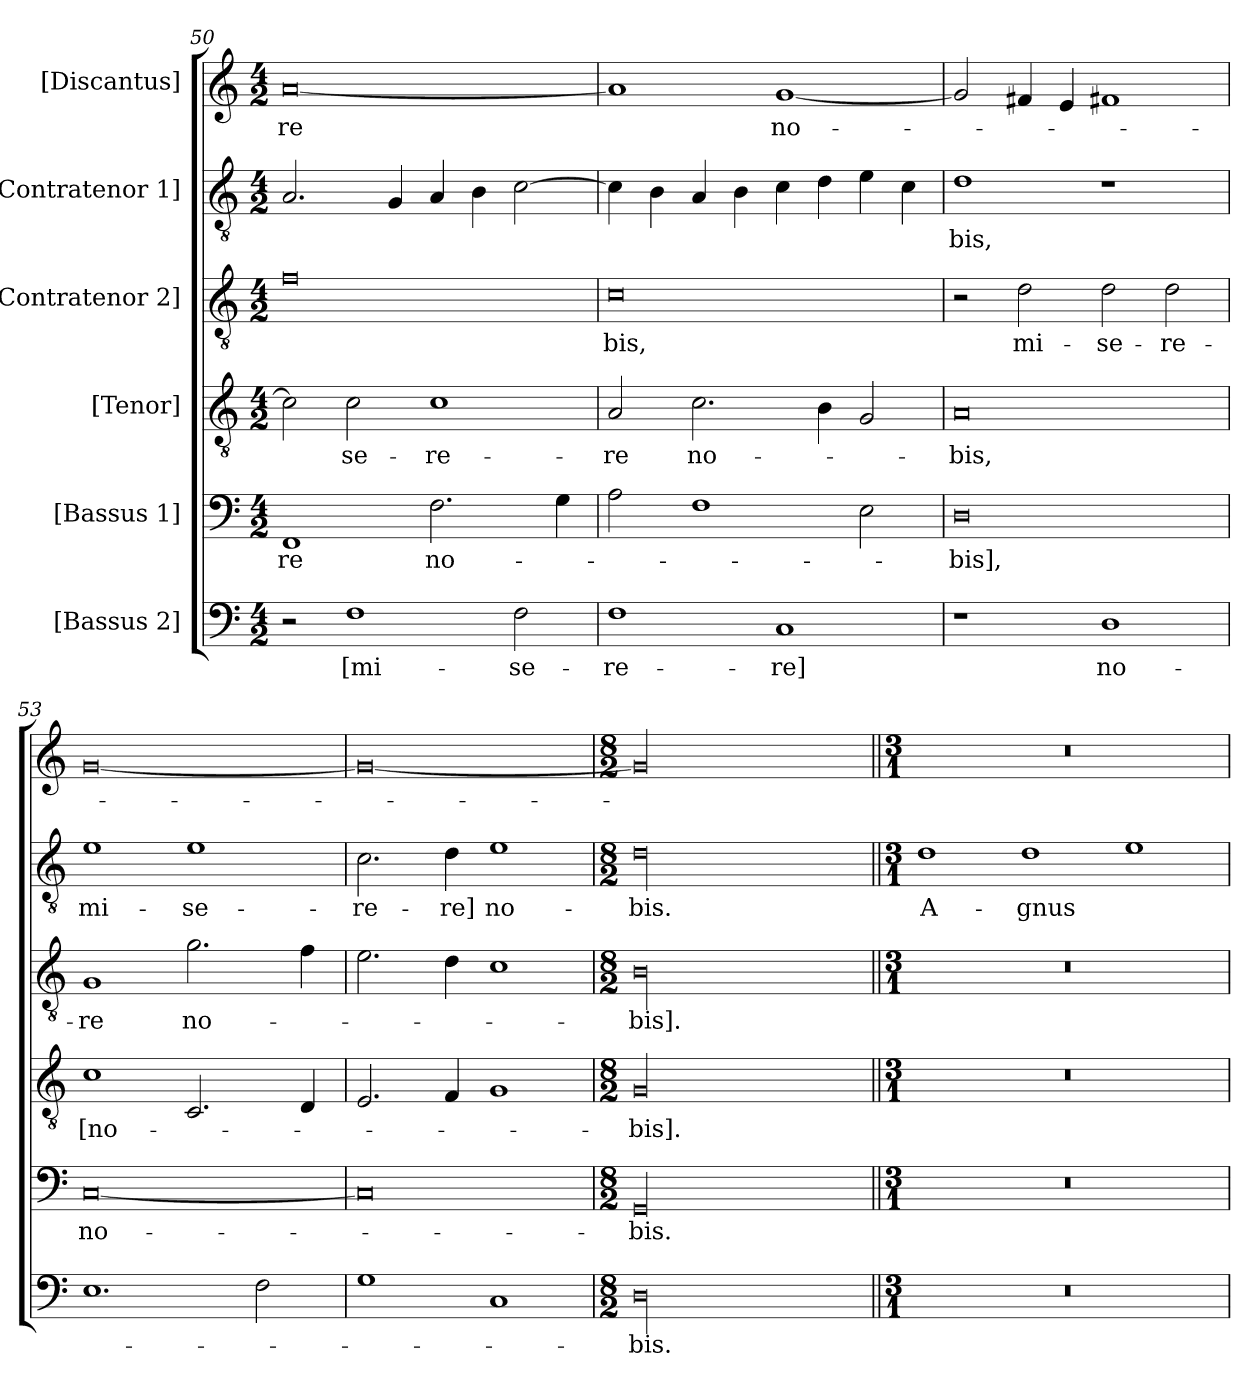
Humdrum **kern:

**kern	**text	**kern	**text	**kern	**text	**kern	**text	**kern	**text	**kern	**text
*part6	*part6	*part5	*part5	*part4	*part4	*part3	*part3	*part2	*part2	*part1	*part1
*staff6	*staff6	*staff5	*staff5	*staff4	*staff4	*staff3	*staff3	*staff2	*staff2	*staff1	*staff1
*I"[Bassus 2]	*	*I"[Bassus 1]	*	*I"[Tenor]	*	*I"[Contratenor 2]	*	*I"[Contratenor 1]	*	*I"[Discantus]	*
*clefF4	*	*clefF4	*	*clefGv2	*	*clefGv2	*	*clefGv2	*	*clefG2	*
*k[]	*	*k[]	*	*k[]	*	*k[]	*	*k[]	*	*k[]	*
*M4/2	*	*M4/2	*	*M4/2	*	*M4/2	*	*M4/2	*	*M4/2	*
=50	=50	=50	=50	=50	=50	=50	=50	=50	=50	=50	=50
2r	.	1FF/	-re	2c\]	.	0f\	.	2.A/	.	[0a/	-re
1F\	[mi-	.	.	2c\	-se-	.	.	.	.	.	.
.	.	.	.	.	.	.	.	4G/	.	.	.
.	.	2.F\	no-	1c\	-re-	.	.	4A/	.	.	.
.	.	.	.	.	.	.	.	4B\	.	.	.
2F\	-se-	.	.	.	.	.	.	[2c\	.	.	.
.	.	4G\	.	.	.	.	.	.	.	.	.
=51	=51	=51	=51	=51	=51	=51	=51	=51	=51	=51	=51
1F\	-re-	2A\	.	2A/	-re	0c\	-bis,	4c\]	.	1a/]	.
.	.	.	.	.	.	.	.	4B\	.	.	.
.	.	1F\	.	2.c\	no-	.	.	4A/	.	.	.
.	.	.	.	.	.	.	.	4B\	.	.	.
1C/	-re]	.	.	.	.	.	.	4c\	.	[1g/	no-
.	.	.	.	4B\	.	.	.	4d\	.	.	.
.	.	2E\	.	2G/	.	.	.	4e\	.	.	.
.	.	.	.	.	.	.	.	4c\	.	.	.
=52	=52	=52	=52	=52	=52	=52	=52	=52	=52	=52	=52
1r	.	0D\	-bis],	0A/	-bis,	2r	.	1d\	-bis,	2g/]	.
.	.	.	.	.	.	2d\	mi-	.	.	4f#X/	.
.	.	.	.	.	.	.	.	.	.	4e/	.
1D\	no-	.	.	.	.	2d\	-se-	1r	.	1f#X/	.
.	.	.	.	.	.	2d\	-re-	.	.	.	.
=53	=53	=53	=53	=53	=53	=53	=53	=53	=53	=53	=53
1.E\	.	[0C/	no-	1c\	[no-	1G/	-re	1e\	mi-	[0g/	.
.	.	.	.	2.C/	.	2.g\	no-	1e\	-se-	.	.
2F\	.	.	.	.	.	.	.	.	.	.	.
.	.	.	.	4D/	.	4f\	.	.	.	.	.
=54	=54	=54	=54	=54	=54	=54	=54	=54	=54	=54	=54
1G\	.	0C/]	.	2.E/	.	2.e\	.	2.c\	-re-	0g/_	.
.	.	.	.	4F/	.	4d\	.	4d\	-re]	.	.
1C/	.	.	.	1G/	.	1c\	.	1e\	no-	.	.
=55	=55	=55	=55	=55	=55	=55	=55	=55	=55	=55	=55
*M8/2	*	*M8/2	*	*M8/2	*	*M8/2	*	*M8/2	*	*M8/2	*
00D\	-bis.	00GG/	-bis.	00G/	-bis].	00B\	-bis].	00d\	-bis.	00g/]	.
=56||	=56||	=56||	=56||	=56||	=56||	=56||	=56||	=56||	=56||	=56||	=56||
*M3/1	*	*M3/1	*	*M3/1	*	*M3/1	*	*M3/1	*	*M3/1	*
0.r	.	0.r	.	0.r	.	0.r	.	1d\	A-	0.r	.
.	.	.	.	.	.	.	.	1d\	-gnus	.	.
.	.	.	.	.	.	.	.	1e\	.	.	.
=	=	=	=	=	=	=	=	=	=	=	=
*-	*-	*-	*-	*-	*-	*-	*-	*-	*-	*-	*-
